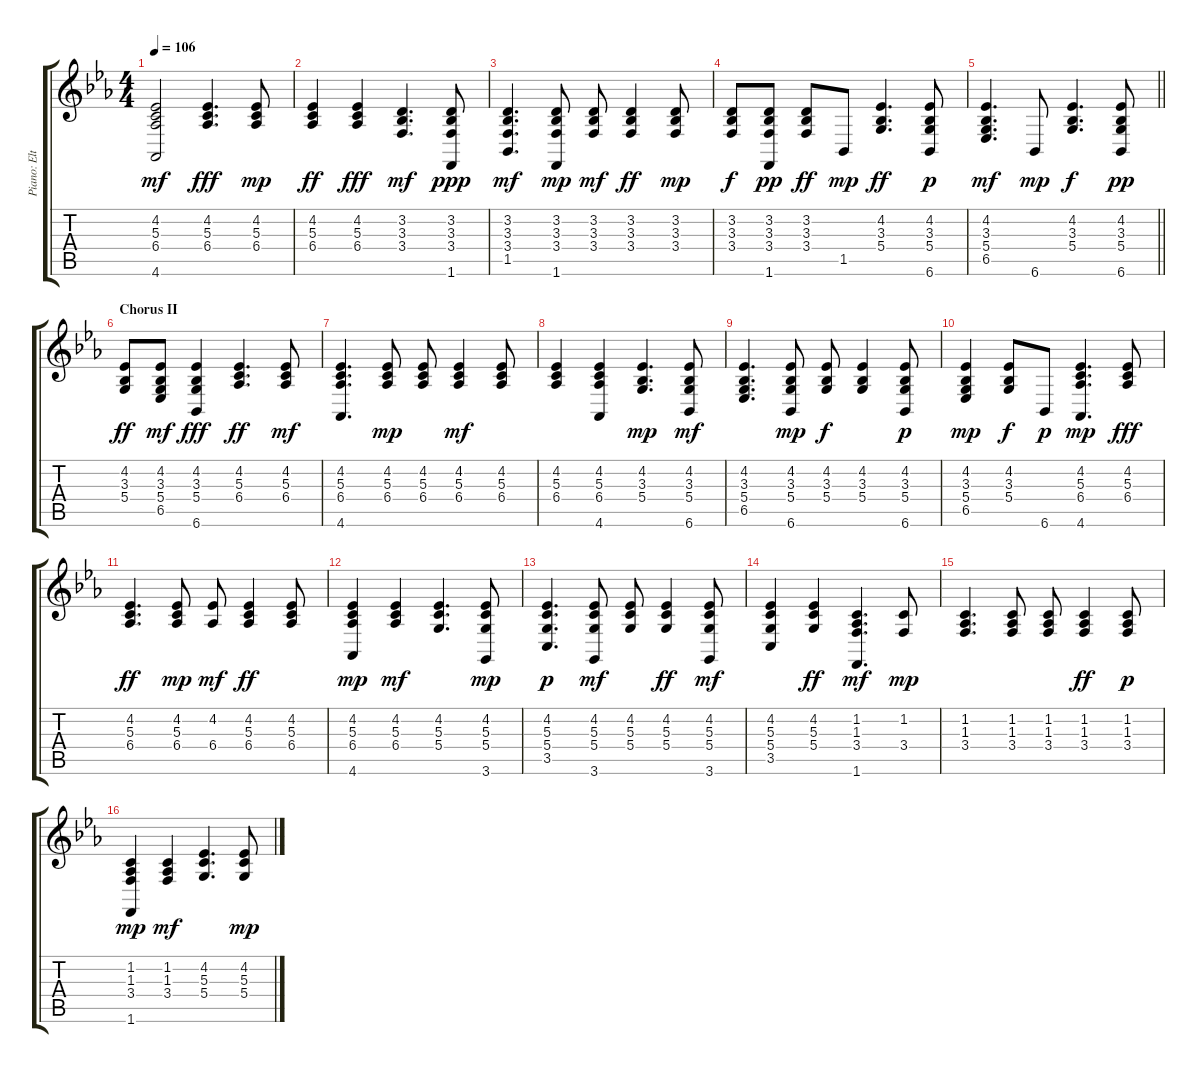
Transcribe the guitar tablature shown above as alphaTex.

\track ("Piano: Elton" "Piano: Elt") {instrument acousticgrandpiano}
\staff {score tabs}
\tuning (E4 B3 G3 D3 A2 E2) {hide}
\ts (4 4)
\tempo 106
\clef g2
\ks eb
(4.2 5.3 6.4 4.6).2{dy mf} (4.2 5.3 6.4).4{d dy fff} (4.2 5.3 6.4).8{dy mp} |
(4.2 5.3 6.4).4{dy ff} (4.2 5.3 6.4).4{dy fff} (3.2 3.3 3.4).4{d dy mf} (3.2 3.3 3.4 1.6).8{dy ppp} |
(3.2 3.3 3.4 1.5).4{d dy mf} (3.2 3.3 3.4 1.6).8{dy mp} (3.2 3.3 3.4).8{dy mf} (3.2 3.3 3.4).4{dy ff} (3.2 3.3 3.4).8{dy mp} |
(3.2 3.3 3.4).8{dy f} (3.2 3.3 3.4 1.6).8{dy pp} (3.2 3.3 3.4).8{dy ff} 1.5.8{dy mp} (4.2 3.3 5.4).4{d dy ff} (4.2 3.3 5.4 6.6).8{dy p} |
\barLineRight lightlight
(4.2 3.3 5.4 6.5).4{d dy mf} 6.6.8{dy mp} (4.2 3.3 5.4).4{d dy f} (4.2 3.3 5.4 6.6).8{dy pp} |
\section ("" "Chorus II")
(4.2 3.3 5.4).8{dy ff} (4.2 3.3 5.4 6.5).8{dy mf} (4.2 3.3 5.4 6.6).4{dy fff} (4.2 5.3 6.4).4{d dy ff} (4.2 5.3 6.4).8{dy mf} |
(4.2 5.3 6.4 4.6).4{d} (4.2 5.3 6.4).8{dy mp} (4.2 5.3 6.4).8 (4.2 5.3 6.4).4{dy mf} (4.2 5.3 6.4).8 |
(4.2 5.3 6.4).4 (4.2 5.3 6.4 4.6).4 (4.2 3.3 5.4).4{d dy mp} (4.2 3.3 5.4 6.6).8{dy mf} |
(4.2 3.3 5.4 6.5).4{d} (4.2 3.3 5.4 6.6).8{dy mp} (4.2 3.3 5.4).8{dy f} (4.2 3.3 5.4).4 (4.2 3.3 5.4 6.6).8{dy p} |
(4.2 3.3 5.4 6.5).4{dy mp} (4.2 3.3 5.4).8{dy f} 6.6.8{dy p} (4.2 5.3 6.4 4.6).4{d dy mp} (4.2 5.3 6.4).8{dy fff} |
(4.2 5.3 6.4).4{d dy ff} (4.2 5.3 6.4).8{dy mp} (4.2 6.4).8{dy mf} (4.2 5.3 6.4).4{dy ff} (4.2 5.3 6.4).8 |
(4.2 5.3 6.4 4.6).4{dy mp} (4.2 5.3 6.4).4{dy mf} (4.2 5.3 5.4).4{d} (4.2 5.3 5.4 3.6).8{dy mp} |
(4.2 5.3 5.4 3.5).4{d dy p} (4.2 5.3 5.4 3.6).8{dy mf} (4.2 5.3 5.4).8 (4.2 5.3 5.4).4{dy ff} (4.2 5.3 5.4 3.6).8{dy mf} |
(4.2 5.3 5.4 3.5).4 (4.2 5.3 5.4).4{dy ff} (1.2 1.3 3.4 1.6).4{d dy mf} (1.2 3.4).8{dy mp} |
(1.2 1.3 3.4).4{d} (1.2 1.3 3.4).8 (1.2 1.3 3.4).8 (1.2 1.3 3.4).4{dy ff} (1.2 1.3 3.4).8{dy p} |
(1.2 1.3 3.4 1.6).4{dy mp} (1.2 1.3 3.4).4{dy mf} (4.2 5.3 5.4).4{d} (4.2 5.3 5.4).8{dy mp}
